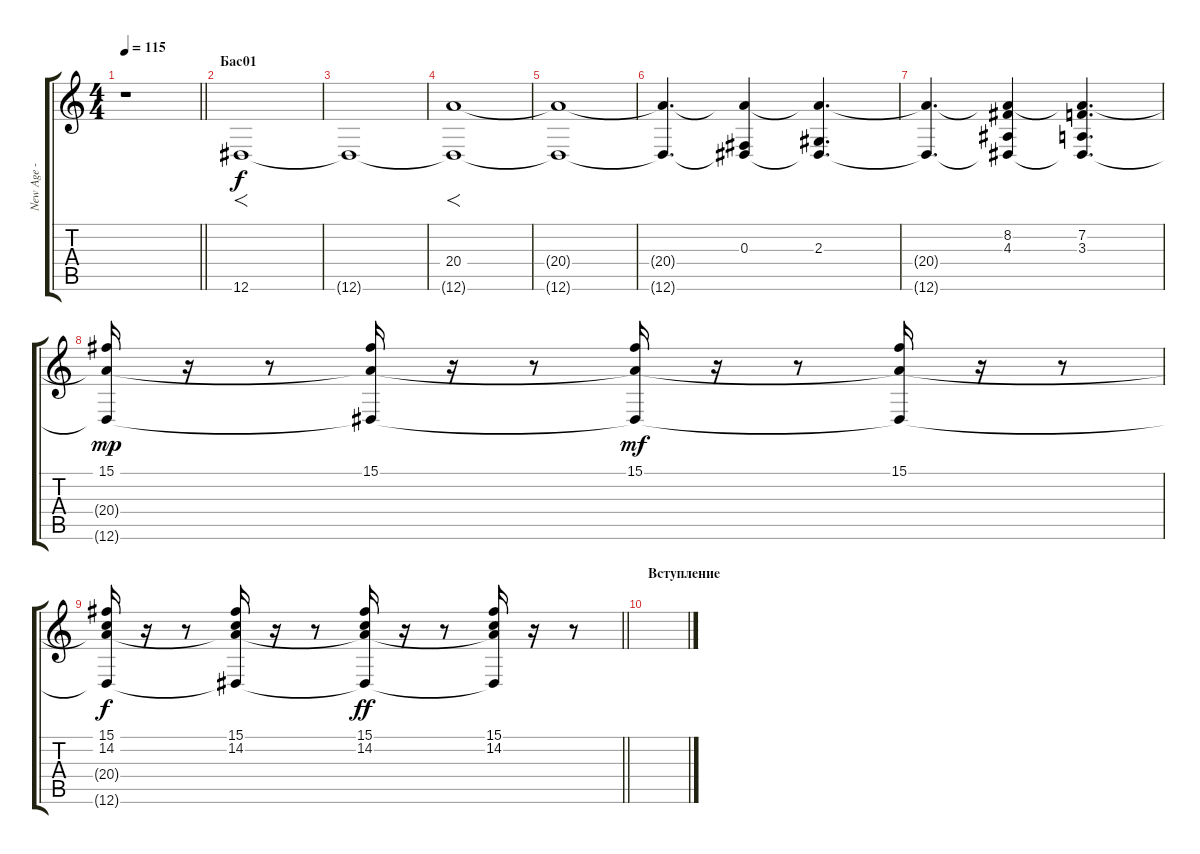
\track ("New Age - 88" "New Age - ") {instrument pad1newage}
\staff {score tabs}
\tuning (Eb4 Bb3 Gb3 Db3 Ab2 Eb2) {hide}
\ts (4 4)
\tempo 115
\clef g2
\barLineRight lightlight
\ks c
r.1{dy f instrument pad1newage} |
\section ("" "Бас01")
12.6.1{f} |
12.6{t}.1 |
(20.4 12.6{t}).1{f} |
(20.4{t} 12.6{t}).1 |
(20.4{t} 12.6{t}).4{d} (0.3 20.4{t} 12.6{t}).4 (2.3 20.4{t} 12.6{t}).4{d} |
(20.4{t} 12.6{t}).4{d} (8.2 4.3 20.4{t} 12.6{t}).4 (7.2 3.3 20.4{t} 12.6{t}).4{d} |
(15.1 20.4{t} 12.6{t}).16{dy mp} r.16 r.8 (15.1 20.4{t} 12.6{t}).16 r.16 r.8 (15.1 20.4{t} 12.6{t}).16{dy mf} r.16 r.8 (15.1 20.4{t} 12.6{t}).16 r.16 r.8 |
\barLineRight lightlight
(15.1 14.2 20.4{t} 12.6{t}).16{dy f} r.16 r.8 (15.1 14.2 20.4{t} 12.6{t}).16 r.16 r.8 (15.1 14.2 20.4{t} 12.6{t}).16{dy ff} r.16 r.8 (15.1 14.2 20.4{t} 12.6{t}).16 r.16 r.8 |
\section ("" "Вступление")
